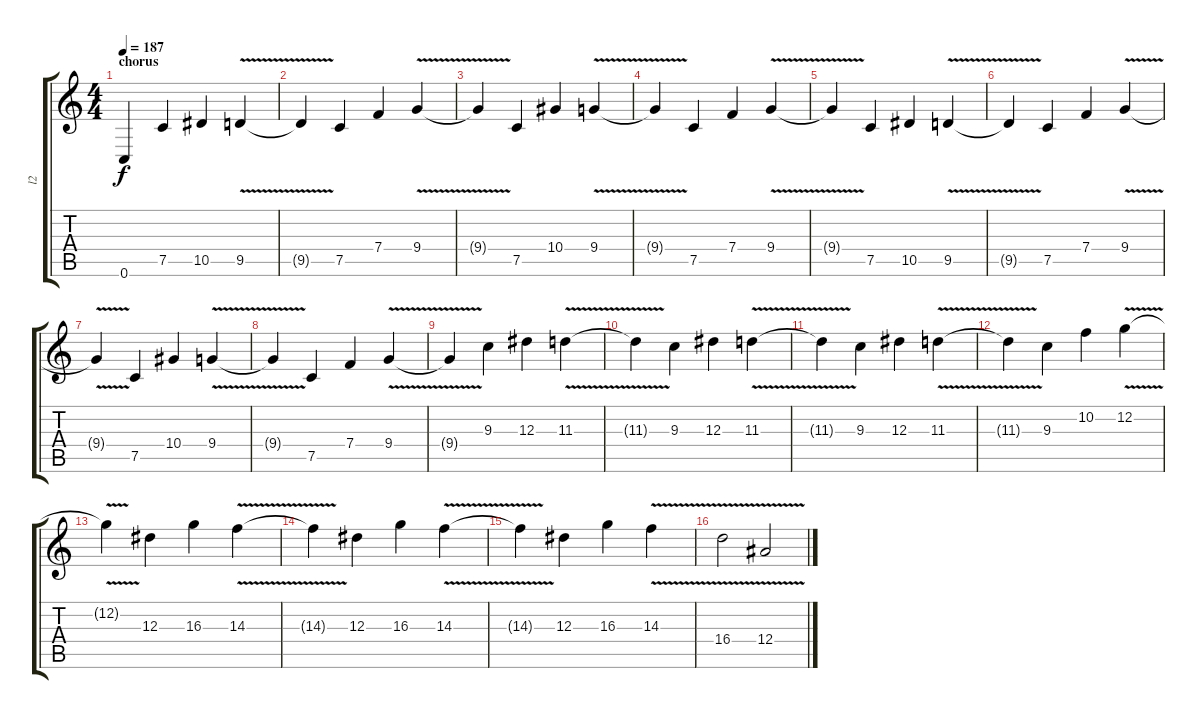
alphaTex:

\track ("l2" "l2") {instrument distortionguitar}
\staff {score tabs}
\tuning (C4 G3 Eb3 Bb2 F2 C2) {hide}
\ts (4 4)
\section ("" "chorus")
\tempo 187
\clef g2
\ks c
0.6.4{dy f} 7.5.4 10.5.4 9.5{v}.4 |
9.5{t}.4 7.5.4 7.4.4 9.4{v}.4 |
9.4{t}.4 7.5.4 10.4.4 9.4{v}.4 |
9.4{t}.4 7.5.4 7.4.4 9.4{v}.4 |
9.4{t}.4 7.5.4 10.5.4 9.5{v}.4 |
9.5{t}.4 7.5.4 7.4.4 9.4{v}.4 |
9.4{t}.4 7.5.4 10.4.4 9.4{v}.4 |
9.4{t}.4 7.5.4 7.4.4 9.4{v}.4 |
9.4{t}.4 9.3.4 12.3.4 11.3{v}.4 |
11.3{t}.4 9.3.4 12.3.4 11.3{v}.4 |
11.3{t}.4 9.3.4 12.3.4 11.3{v}.4 |
11.3{t}.4 9.3.4 10.2.4 12.2{v}.4 |
12.2{t}.4 12.3.4 16.3.4 14.3{v}.4 |
14.3{t}.4 12.3.4 16.3.4 14.3{v}.4 |
14.3{t}.4 12.3.4 16.3.4 14.3{v}.4 |
16.4{v}.2 12.4{v}.2
